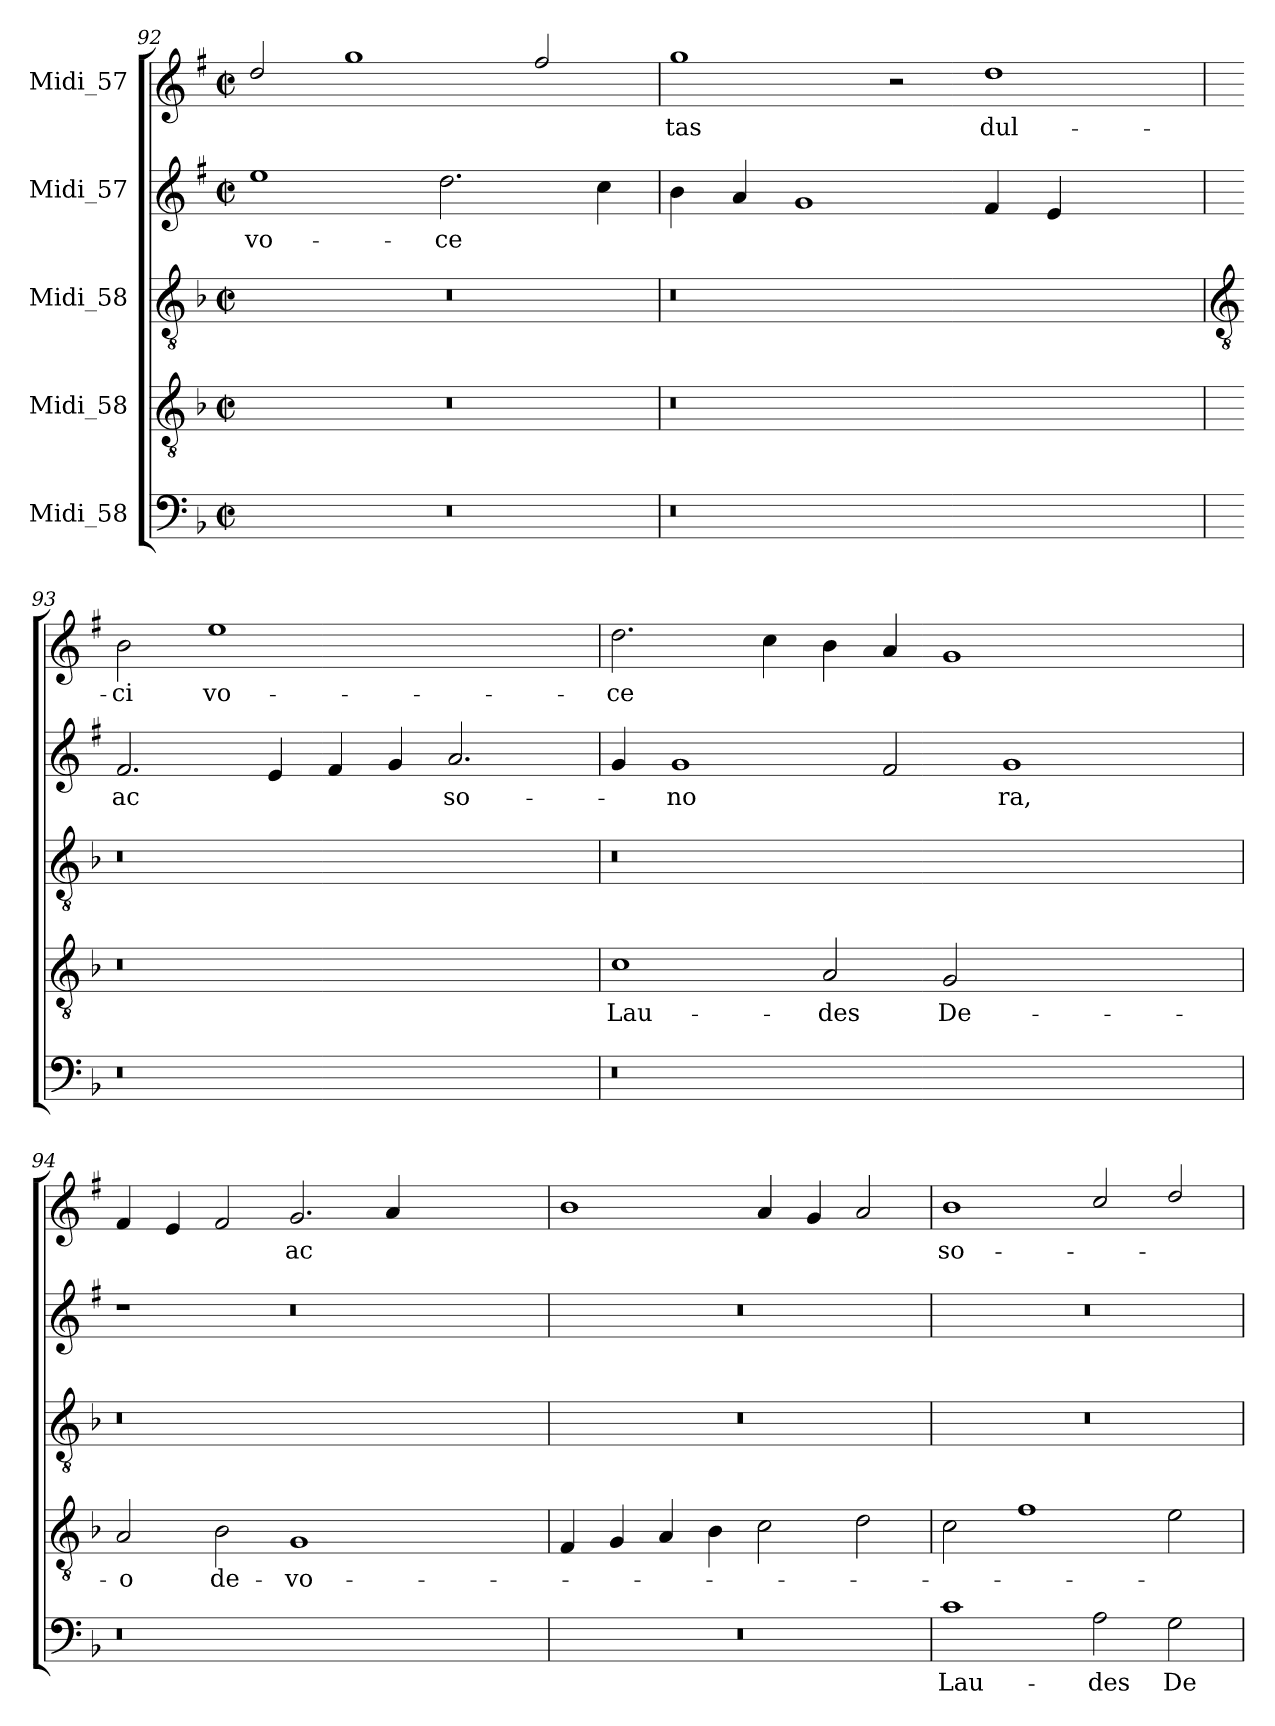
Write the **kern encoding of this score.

**kern	**text	**kern	**text	**kern	**kern	**text	**kern	**text
*part5	*part5	*part4	*part4	*part3	*part2	*part2	*part1	*part1
*staff5	*staff5	*staff4	*staff4	*staff3	*staff2	*staff2	*staff1	*staff1
*I"Midi_58	*	*I"Midi_58	*	*I"Midi_58	*I"Midi_57	*	*I"Midi_57	*
!!LO:LB:g=z
*clefF4	*	*clefGv2	*	*clefGv2	*clefG2	*	*clefG2	*
*	*	*	*	*	*ITrd1c2	*	*ITrd1c2	*
*k[b-]	*	*k[b-]	*	*k[b-]	*k[b-]	*	*k[b-]	*
*F:	*	*F:	*	*F:	*F:	*	*F:	*
*M4/2	*	*M4/2	*	*M4/2	*M4/2	*	*M4/2	*
*met(c|)	*	*met(c|)	*	*met(c|)	*met(c|)	*	*met(c|)	*
=92	=92	=92	=92	=92	=92	=92	=92	=92
!	!	!	!	!	!	!LO:LY:b	!	!
*	*	*	*	*	*	*	*^	*
0r	.	0r	.	0r	1dd	-vo-	2cc	0ryy	.
.	.	.	.	.	.	.	1ff	.	.
!	!	!	!	!	!	!LO:LY:b	!	!	!
.	.	.	.	.	2.cc	-ce	.	.	.
.	.	.	.	.	.	.	2ee	.	.
.	.	.	.	.	4b-	.	.	.	.
!!LO:LB:g=z	!!
=93	=93	=93	=93	=93	=93	=93	=93	=93	=93
!	!	!	!	!	!	!	!	!	!LO:LY:b
0r	.	0r	.	0r	4a	.	1ff	1ryy	-tas
.	.	.	.	.	4g	.	.	.	.
.	.	.	.	.	1f	.	.	.	.
.	.	.	.	.	.	.	2r	2ryy	.
!	!	!	!	!	!	!	!	!	!LO:LY:b
.	.	.	.	.	4e	.	1cc	2ryy	dul-
.	.	.	.	.	4d	.	.	.	.
2ryy	.	2ryy	.	2ryy	2ryy	.	.	2ryy	.
!!LO:LB:g=z	!!
=93	=93	=93	=93	=93	=93	=93	=93	=93	=93
*	*	*	*	*clefGv2	*	*	*	*	*
!	!	!	!	!	!	!LO:LY:b	!	!	!LO:LY:b
0r	.	0r	.	0r	2.e	ac	2a	2.ryy	-ci
!	!	!	!	!	!	!	!	!	!LO:LY:b
.	.	.	.	.	.	.	1dd	.	vo-
.	.	.	.	.	4d	.	.	1.ryy	.
.	.	.	.	.	4e	.	.	.	.
.	.	.	.	.	4f	.	.	.	.
!	!	!	!	!	!	!LO:LY:b	!	!	!
.	.	.	.	.	2.g	so-	2.ryy	.	.
4ryy	.	4ryy	.	4ryy	.	.	.	.	.
!!LO:LB:g=z	!!
=94	=94	=94	=94	=94	=94	=94	=94	=94	=94
!	!	!	!LO:LY:b	!	!	!	!	!	!LO:LY:b
0r	.	1c	Lau-	0r	4f	.	2.cc	1ryy	-ce
!	!	!	!	!	!	!LO:LY:b	!	!	!
.	.	.	.	.	1f	-no	.	.	.
.	.	.	.	.	.	.	4b-	.	.
!	!	!	!LO:LY:b	!	!	!	!	!	!
.	.	2A	-des	.	.	.	4a	2ryy	.
.	.	.	.	.	2e	.	4g	.	.
!	!	!	!LO:LY:b	!	!	!	!	!	!
.	.	2G	De-	.	.	.	1f	2ryy	.
!	!	!	!	!	!	!LO:LY:b	!	!	!
.	.	.	.	.	1f	ra,	.	.	.
2.ryy	.	2.ryy	.	2.ryy	.	.	.	4ryy	.
.	.	.	.	.	.	.	.	2ryy	.
.	.	.	.	.	.	.	4ryy	.	.
=94	=94	=94	=94	=94	=94	=94	=94	=94	=94
!	!	!	!LO:LY:b	!	!	!	!	!	!
0r	.	2A	-o	0r	1r	.	4e	0ryy	.
.	.	.	.	.	.	.	4d	.	.
!	!	!	!LO:LY:b	!	!	!	!	!	!
.	.	2B-	de-	.	.	.	2e	.	.
!	!	!	!LO:LY:b	!	!	!	!	!	!LO:LY:b
.	.	1G	-vo-	.	0r	.	2.f	.	ac
.	.	.	.	.	.	.	4g	.	.
1ryy	.	1ryy	.	1ryy	.	.	1ryy	1ryy	.
!!LO:LB:g=z	!!
=96	=96	=96	=96	=96	=96	=96	=96	=96	=96
0r	.	4F	.	0r	0r	.	1a	0ryy	.
.	.	4G	.	.	.	.	.	.	.
.	.	4A	.	.	.	.	.	.	.
.	.	4B-	.	.	.	.	.	.	.
.	.	2c	.	.	.	.	4g	.	.
.	.	.	.	.	.	.	4f	.	.
.	.	2d	.	.	.	.	2g	.	.
=97	=97	=97	=97	=97	=97	=97	=97	=97	=97
!	!LO:LY:b	!	!	!	!	!	!	!	!LO:LY:b
1c	Lau-	2c	.	0r	0r	.	1a	0ryy	so-
.	.	1f	.	.	.	.	.	.	.
!	!LO:LY:b	!	!	!	!	!	!	!	!
2A	-des	.	.	.	.	.	2b-	.	.
!	!LO:LY:b	!	!	!	!	!	!	!	!
2G	De-	2e	.	.	.	.	2cc	.	.
*	*	*	*	*	*	*	*v	*v	*
=	=	=	=	=	=	=	=	=
*-	*-	*-	*-	*-	*-	*-	*-	*-
